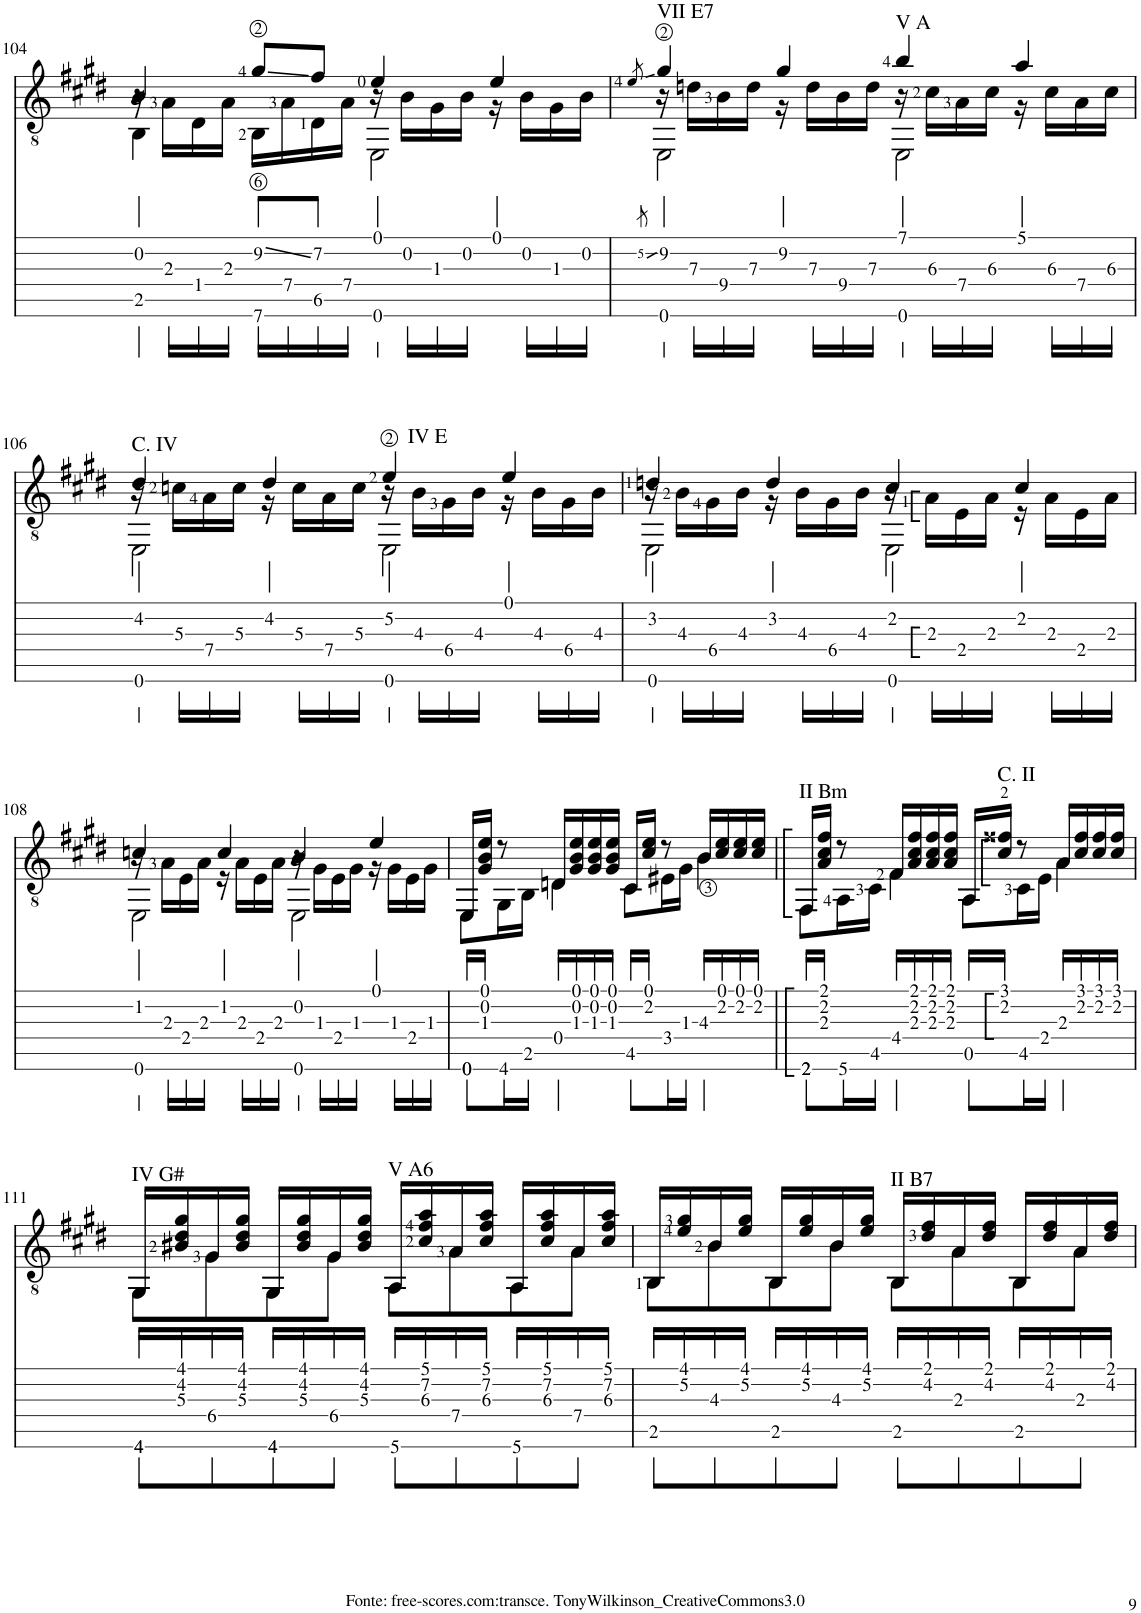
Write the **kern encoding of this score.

**kern	**kern
*part2	*part1
*staff2	*staff1
*I"Chitarra classica (Intavolatura)	*I"Guitar
!!LO:PB:g=z
*	*clefGv2
*k[f#c#g#d#]	*k[f#c#g#d#]
*M4/4	*M4/4
*met(c)	*met(c)
=104	=104
*^	*^
*	*^	*	*^
4B/	16r	4BB\	4B/	16r	4BB\
.	16A\LL	.	.	16A\LL	.
.	16D#\	.	.	16D#\	.
.	16A\JJ	.	.	16A\JJ	.
8g#/L	16BB\LL	4ryy	8g#/L	16BB\LL	4ryy
.	16A\	.	.	16A\	.
8f#/J	16D#\	.	8f#/J	16D#\	.
.	16A\JJ	.	.	16A\JJ	.
4e/	16r	2EE\	4e/	16r	2EE\
.	16B\LL	.	.	16B\LL	.
.	16G#\	.	.	16G#\	.
.	16B\JJ	.	.	16B\JJ	.
4e/	16r	.	4e/	16r	.
.	16B\LL	.	.	16B\LL	.
.	16G#\	.	.	16G#\	.
.	16B\JJ	.	.	16B\JJ	.
=105	=105	=105	=105	=105	=105
8qe/	.	.	8qe/	.	.
!	!	!	!LO:TX:a:t=VII E7	!	!
4g#/	16r	2EE\	4g#/	16r	2EE\
.	16dn\LL	.	.	16dn\LL	.
.	16B\	.	.	16B\	.
.	16d\JJ	.	.	16d\JJ	.
4g#/	16r	.	4g#/	16r	.
.	16d\LL	.	.	16d\LL	.
.	16B\	.	.	16B\	.
.	16d\JJ	.	.	16d\JJ	.
!	!	!	!LO:TX:a:t=V A	!	!
4b/	16r	2EE\	4b/	16r	2EE\
.	16c#\LL	.	.	16c#\LL	.
.	16A\	.	.	16A\	.
.	16c#\JJ	.	.	16c#\JJ	.
4a/	16r	.	4a/	16r	.
.	16c#\LL	.	.	16c#\LL	.
.	16A\	.	.	16A\	.
.	16c#\JJ	.	.	16c#\JJ	.
!!LO:LB:g=z	!!	!!
=106	=106	=106	=106	=106	=106
!	!	!	!LO:TX:a:t=C. IV	!	!
4d#/	16r	2EE\	4d#/	16r	2EE\
.	16cn\LL	.	.	16cn\LL	.
.	16A\	.	.	16A\	.
.	16c\JJ	.	.	16c\JJ	.
4d#/	16r	.	4d#/	16r	.
.	16c\LL	.	.	16c\LL	.
.	16A\	.	.	16A\	.
.	16c\JJ	.	.	16c\JJ	.
!	!	!	!LO:TX:a:t=IV E	!	!
4e/	16r	2EE\	4e/	16r	2EE\
.	16B\LL	.	.	16B\LL	.
.	16G#\	.	.	16G#\	.
.	16B\JJ	.	.	16B\JJ	.
4e/	16r	.	4e/	16r	.
.	16B\LL	.	.	16B\LL	.
.	16G#\	.	.	16G#\	.
.	16B\JJ	.	.	16B\JJ	.
=107	=107	=107	=107	=107	=107
4dn/	16r	2EE\	4dn/	16r	2EE\
.	16B\LL	.	.	16B\LL	.
.	16G#\	.	.	16G#\	.
.	16B\JJ	.	.	16B\JJ	.
4d/	16r	.	4d/	16r	.
.	16B\LL	.	.	16B\LL	.
.	16G#\	.	.	16G#\	.
.	16B\JJ	.	.	16B\JJ	.
4c#/	16r	2EE\	4c#/	16r	2EE\
.	16A\LL	.	.	16A\LL	.
.	16E\	.	.	16E\	.
.	16A\JJ	.	.	16A\JJ	.
4c#/	16r	.	4c#/	16r	.
.	16A\LL	.	.	16A\LL	.
.	16E\	.	.	16E\	.
.	16A\JJ	.	.	16A\JJ	.
!!LO:LB:g=z	!!	!!
=108	=108	=108	=108	=108	=108
4cn/	16r	2EE\	4cn/	16r	2EE\
.	16A\LL	.	.	16A\LL	.
.	16E\	.	.	16E\	.
.	16A\JJ	.	.	16A\JJ	.
4c/	16r	.	4c/	16r	.
.	16A\LL	.	.	16A\LL	.
.	16E\	.	.	16E\	.
.	16A\JJ	.	.	16A\JJ	.
4B/	16r	2EE\	4B/	16r	2EE\
.	16G#\LL	.	.	16G#\LL	.
.	16E\	.	.	16E\	.
.	16G#\JJ	.	.	16G#\JJ	.
4e/	16r	.	4e/	16r	.
.	16G#\LL	.	.	16G#\LL	.
.	16E\	.	.	16E\	.
.	16G#\JJ	.	.	16G#\JJ	.
*	*v	*v	*	*	*
*	*	*	*v	*v
=109	=109	=109	=109
16EE/LL	8EE\L	16EE/LL	8EE\L
16G#/ 16B/ 16e/JJ	.	16G#/ 16B/ 16e/JJ	.
8r	16GG#\L	8r	16GG#\L
.	16BB\JJ	.	16BB\JJ
16Dn/LL	4D\	16Dn/LL	4D\
16G#/ 16B/ 16e/	.	16G#/ 16B/ 16e/	.
16G#/ 16B/ 16e/	.	16G#/ 16B/ 16e/	.
16G#/ 16B/ 16e/JJ	.	16G#/ 16B/ 16e/JJ	.
16C#/LL	8C#\L	16C#/LL	8C#\L
16c#/ 16e/JJ	.	16c#/ 16e/JJ	.
8r	16E#X\L	8r	16E#X\L
.	16G#\JJ	.	16G#\JJ
16B/LL	4B\	16B/LL	4B\
16c#/ 16e/	.	16c#/ 16e/	.
16c#/ 16e/	.	16c#/ 16e/	.
16c#/ 16e/JJ	.	16c#/ 16e/JJ	.
=110	=110	=110	=110
!	!	!LO:TX:a:t=II Bm	!
16FF#/LL	8FF#\L	16FF#/LL	8FF#\L
16A/ 16c#/ 16f#/JJ	.	16A/ 16c#/ 16f#/JJ	.
8r	16AA\L	8r	16AA\L
.	16C#\JJ	.	16C#\JJ
16F#/LL	4F#\	16F#/LL	4F#\
16A/ 16c#/ 16f#/	.	16A/ 16c#/ 16f#/	.
16A/ 16c#/ 16f#/	.	16A/ 16c#/ 16f#/	.
16A/ 16c#/ 16f#/JJ	.	16A/ 16c#/ 16f#/JJ	.
16AA/LL	8AA\L	16AA/LL	8AA\L
!	!	!LO:TX:a:t=C. II	!
16c#/ 16f##X/JJ	.	16c#/ 16f##X/JJ	.
8r	16C#\L	8r	16C#\L
.	16E\JJ	.	16E\JJ
16A/LL	4A\	16A/LL	4A\
16c#/ 16f##/	.	16c#/ 16f##/	.
16c#/ 16f##/	.	16c#/ 16f##/	.
16c#/ 16f##/JJ	.	16c#/ 16f##/JJ	.
!!LO:LB:g=z	!!
=111	=111	=111	=111
!	!	!LO:TX:a:t=IV G#	!
16GG#/LL	8GG#\L	16GG#/LL	8GG#\L
16B#X/ 16d#/ 16g#/	.	16B#X/ 16d#/ 16g#/	.
16G#/	8G#\	16G#/	8G#\
16B#/ 16d#/ 16g#/JJ	.	16B#/ 16d#/ 16g#/JJ	.
16GG#/LL	8GG#\	16GG#/LL	8GG#\
16B#/ 16d#/ 16g#/	.	16B#/ 16d#/ 16g#/	.
16G#/	8G#\J	16G#/	8G#\J
16B#/ 16d#/ 16g#/JJ	.	16B#/ 16d#/ 16g#/JJ	.
!	!	!LO:TX:a:t=V A6	!
16AA/LL	8AA\L	16AA/LL	8AA\L
16c#/ 16f#/ 16a/	.	16c#/ 16f#/ 16a/	.
16A/	8A\	16A/	8A\
16c#/ 16f#/ 16a/JJ	.	16c#/ 16f#/ 16a/JJ	.
16AA/LL	8AA\	16AA/LL	8AA\
16c#/ 16f#/ 16a/	.	16c#/ 16f#/ 16a/	.
16A/	8A\J	16A/	8A\J
16c#/ 16f#/ 16a/JJ	.	16c#/ 16f#/ 16a/JJ	.
=112	=112	=112	=112
16BB/LL	8BB\L	16BB/LL	8BB\L
16e/ 16g#/	.	16e/ 16g#/	.
16B/	8B\	16B/	8B\
16e/ 16g#/JJ	.	16e/ 16g#/JJ	.
16BB/LL	8BB\	16BB/LL	8BB\
16e/ 16g#/	.	16e/ 16g#/	.
16B/	8B\J	16B/	8B\J
16e/ 16g#/JJ	.	16e/ 16g#/JJ	.
!	!	!LO:TX:a:t=II B7	!
16BB/LL	8BB\L	16BB/LL	8BB\L
16d#/ 16f#/	.	16d#/ 16f#/	.
16A/	8A\	16A/	8A\
16d#/ 16f#/JJ	.	16d#/ 16f#/JJ	.
16BB/LL	8BB\	16BB/LL	8BB\
16d#/ 16f#/	.	16d#/ 16f#/	.
16A/	8A\J	16A/	8A\J
16d#/ 16f#/JJ	.	16d#/ 16f#/JJ	.
*v	*v	*	*
*	*v	*v
=	=
*-	*-
